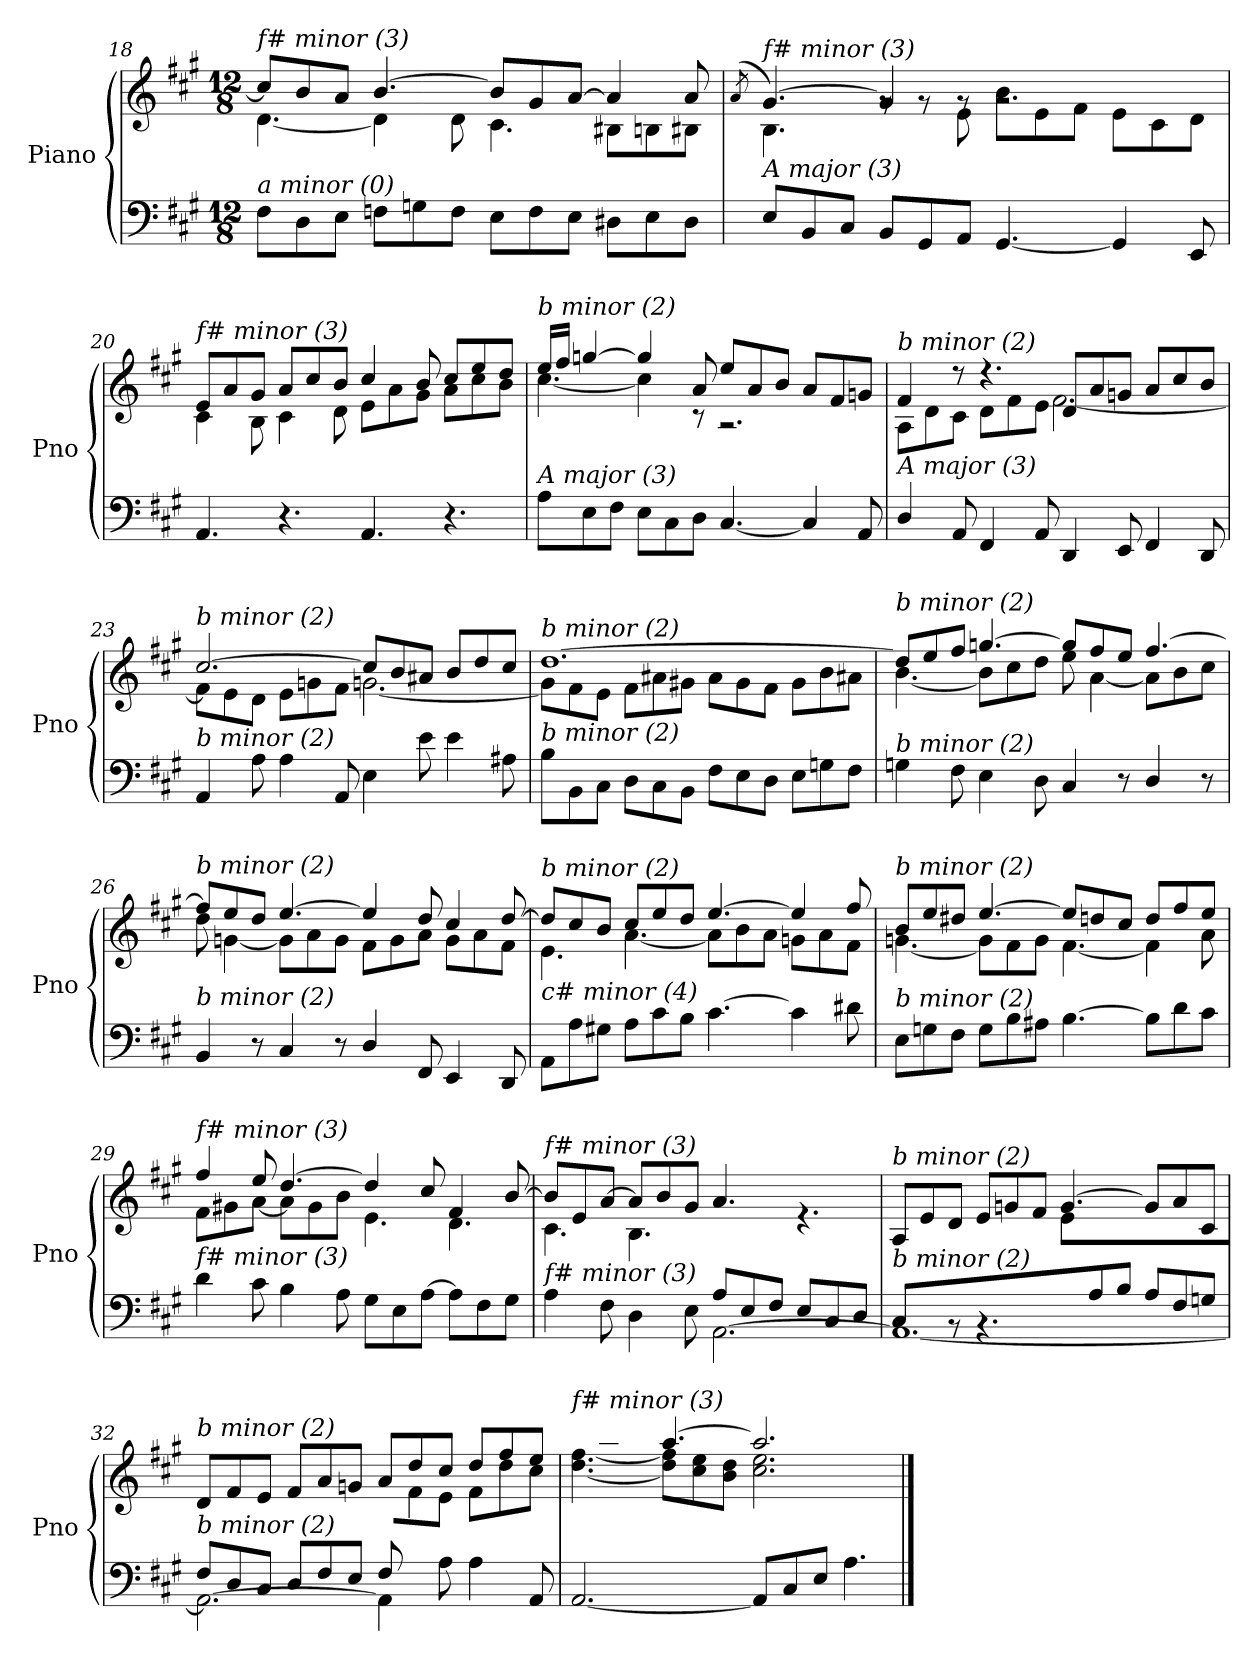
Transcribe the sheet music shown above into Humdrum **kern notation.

**kern	**kern
*part1	*part1
*staff2	*staff1
*I"Piano	*
*I'Pno	*
*clefF4	*clefG2
*k[f#c#g#]	*k[f#c#g#]
*M12/8	*M12/8
=18	=18
*	*^
!	!LO:TX:i:t=f# minor (3)	!
!LO:TX:i:t=a minor (0)	!	!
8F#\L	8cc#/L]	[4.d\
8D\	8b/	.
8E\J	8a/J	.
8Fni\L	[4.b/	4d\]
8Gn\	.	.
8Fi\J	.	8d\
8E\L	8b/L]	4.c#\
8Fi\	8g#/	.
8E\J	[8a/J	.
8D#X\L	4a/]	8B#Xj\L
8E\	.	8B\
8D#\J	8a/	8B#Xj\J
*	*v	*v
!!LO:LB:g=z
=19	=19
.	(>8qa/
*^	*^
*	*	*	*^
!	!	!LO:TX:i:t=f# minor (3)	!	!
!LO:TX:i:t=A major (3)	!	!	!	!
2ryy	8E/L	[4.g#/)	4.B\	8a!yy
.	8BB/	.	.	2g#!yy
.	8C#/J	.	.	.
.	8BB/L	4g#/]	8rg	.
8ryy	8GG#/	.	8rg	.
2..ryy	8AA/J	8rg	8e\	2..ryy
.	[4.GG#/	2.rg	8b\L	.
.	.	.	8e\	.
.	.	.	8f#\J	.
.	4GG#/]	.	8e\L	.
.	.	.	8c#\	.
.	8EE/	.	8d\J	.
*	*	*	*v	*v
=20	=20	=20	=20
!	!	!LO:TX:i:t=f# minor (3)	!
!LO:TX:i:t=A major (3)	!	!	!
*v	*v	*	*
4.AA/	8e/L	4c#\
.	8a/	.
.	8g#/J	8B\
4.r	8a/L	4c#\
.	8cc#/	.
.	8b/J	8d\
4.AA/	4cc#/	8e\L
.	.	8a\
.	8b/	8g#\J
4.r	8cc#/L	8a\L
.	8ee/	8cc#\
.	8dd/J	8b\J
=21	=21	=21
!	!LO:TX:i:t=b minor (2)	!
!LO:TX:i:t=A major (3)	!	!
8A\L	16ee/LL	[4.cc#\
.	16ff#/JJ	.
8E\	[4ggn/	.
8F#\J	.	.
8E\L	4gg/]	4cc#\]
8C#\	.	.
8D\J	8a/	8r
[4.C#/	8ee/L	2.r
.	8a/	.
.	8b/J	.
4C#/]	8a/L	.
.	8f#/	.
8AA/	8gn/J	.
!!LO:LB:g=z	!!
=22	=22	=22
!	!LO:TX:i:t=b minor (2)	!
!LO:TX:i:t=A major (3)	!	!
4D/	4f#/	8A\L
.	.	8d\
8AA/	8r	8c#\J
4FF#/	4.r	8d\L
.	.	8f#\
8AA/	.	8e\J
4DD/	8d/L	[2.f#\
.	8a/	.
8EE/	8gn/J	.
4FF#/	8a/L	.
.	8cc#/	.
8DD/	8b/J	.
=23	=23	=23
!	!LO:TX:i:t=b minor (2)	!
!LO:TX:i:t=b minor (2)	!	!
4AA/	[2.cc#/	8f#\L]
.	.	8e\
8A\	.	8d\J
4A\	.	8e\L
.	.	8gn\
8AA/	.	8f#\J
4E\	8cc#/L]	[2.gn\
.	8b/	.
8e\	8a#X/J	.
4e\	8b/L	.
.	8dd/	.
8A#X\	8cc#/J	.
=24	=24	=24
!	!LO:TX:i:t=b minor (2)	!
!LO:TX:i:t=b minor (2)	!	!
8B\L	[1.dd	8g\L]
8BB\	.	8f#\
8C#\J	.	8e\J
8D\L	.	8f#\L
8C#\	.	8a#X\
8BB\J	.	8g#X\J
8F#\L	.	8a#\L
8E\	.	8g#\
8D\J	.	8f#\J
8E\L	.	8g#\L
8Gn\	.	8b\
8F#\J	.	8a#X\J
!!LO:LB:g=z	!!
=25	=25	=25
!	!LO:TX:i:t=b minor (2)	!
!LO:TX:i:t=b minor (2)	!	!
4Gn\	8dd/L]	[4.b\
.	8ee/	.
8F#\	8ff#/J	.
4E\	[4.ggn/	8b\L]
.	.	8cc#\
8D\	.	8dd\J
4C#/	8gg/L]	8ee\
.	8ff#/	[4a\
8r	8ee/J	.
4D/	[4.ff#/	8a\L]
.	.	8b\
8r	.	8cc#\J
=26	=26	=26
!	!LO:TX:i:t=b minor (2)	!
!LO:TX:i:t=b minor (2)	!	!
4BB/	8ff#/L]	8dd\
.	8ee/	[4gn\
8r	8dd/J	.
4C#/	[4.ee/	8g\L]
.	.	8a\
8r	.	8g\J
4D/	4ee/]	8f#\L
.	.	8g\
8FF#/	8dd/	8a\J
4EE/	4cc#/	8g\L
.	.	8a\
8DD/	[8dd/	8f#\J
=27	=27	=27
!	!LO:TX:i:t=b minor (2)	!
!LO:TX:i:t=c# minor (4)	!	!
8AA\L	8dd/L]	4.e\
8A\	8cc#/	.
8G#X\J	8b/J	.
8A\L	8cc#/L	[4.a\
8c#\	8ee/	.
8B\J	8dd/J	.
[4.c#\	[4.ee/	8a\L]
.	.	8b\
.	.	8a\J
4c#\]	4ee/]	8gn\L
.	.	8a\
8d#X\	8ff#/	8f#\J
!!LO:LB:g=z	!!
=28	=28	=28
!	!LO:TX:i:t=b minor (2)	!
!LO:TX:i:t=b minor (2)	!	!
8E\L	8b/L	[4.gn\
8Gn\	8ee/	.
8F#\J	8dd#X/J	.
8G\L	[4.ee/	8g\L]
8B\	.	8f#\
8A#X\J	.	8g\J
[4.B\	8ee/L]	[4.f#\
.	8ddn/	.
.	8cc#/J	.
8B\L]	8dd/L	4f#\]
8d\	8ff#/	.
8c#\J	8ee/J	8a\
=29	=29	=29
!	!LO:TX:i:t=f# minor (3)	!
!LO:TX:i:t=f# minor (3)	!	!
4d\	4ff#/	8f#\L
.	.	8g#X\
8c#\	8ee/	[8a\J
4B\	[4.dd/	8a\L]
.	.	8g#\
8A\	.	8b\J
8G#\L	4dd/]	4.e\
8E\	.	.
[8A\J	8cc#/	.
8A\L]	4f#/	4.d\
8F#\	.	.
8G#\J	[8b/	.
=30	=30	=30
*^	*	*^
*	*^	*	*	*
!	!	!	!LO:TX:i:t=f# minor (3)	!	!
!LO:TX:i:t=f# minor (3)	!	!	!	!	!
2.ryy	4A\	2.ryy	8b/L]	4.c#\	2.ryy
.	.	.	8e/	.	.
.	8F#\	.	[8a/J	.	.
.	4D\	.	8a/L]	4.B\	.
.	.	.	8b/	.	.
.	8E\	.	8g#/J	.	.
2.ryy	8A/L	[2.AA\	4.a/	2.ryy	2.ryy
.	8E/	.	.	.	.
.	8F#/J	.	.	.	.
.	8E/L	.	4.re	.	.
.	8C#/	.	.	.	.
.	8D/J	.	.	.	.
*	*v	*v	*	*	*
*	*	*	*v	*v
!!LO:LB:g=z
=31	=31	=31	=31
!	!	!LO:TX:i:t=b minor (2)	!
!LO:TX:i:t=b minor (2)	!	!	!
4C#/	1.AA_	8A/L	2.ryy
.	.	8e/	.
8rBB	.	8d/J	.
4.rBB	.	8e/L	.
.	.	8gn/	.
.	.	8f#/J	.
8ryy	.	[4.g/	8e\L
8A/	.	.	2ryy
8B/J	.	.	.
8A/L	.	8g/L]	.
8F#/	.	8a/	.
8Gn/J	.	8c#/J	8ryy
=32	=32	=32	=32
*	*^	*	*^
!	!	!	!LO:TX:i:t=b minor (2)	!	!
!LO:TX:i:t=b minor (2)	!	!	!	!	!
2.ryy	8F#/L	2.AA\_	8d/L	2.ryy	1ryy
.	8D/	.	8f#/	.	.
.	8C#/J	.	8e/J	.	.
.	8D/L	.	8f#/L	.	.
.	8F#/	.	8a/	.	.
.	8E/J	.	8gn/J	.	.
8F#/L	4ryy	4AA\]	8a/L	8ryy	.
2ryy	.	.	8dd/	8f#\	.
.	8A\	2ryy	8cc#/J	8e\J	2ryy
.	4A\	.	8dd/L	8f#\L	.
.	.	.	8ff#/	8dd\	.
8ryy	8AA/	.	8ee/J	8cc#\J	.
*	*v	*v	*	*	*
*	*	*	*v	*v
=33	=33	=33	=33
!	!	!LO:TX:i:t=f# minor (3)	!
!LO:TX:i:t=b minor (2)	!	!	!
*v	*v	*	*
[2.AA/	8ff#/Lyy	[4.dd\ [4.ff#\
.	8aa/	.
.	8gg#/J	.
.	[4.aa/	8dd\] 8ff#\]L
.	.	8cc#\ 8ee\
.	.	8b\ 8dd\J
8AA/L]	2.aa/]	2.cc#\ 2.ee\
8C#/	.	.
8E/J	.	.
4.A\	.	.
*	*v	*v
==	==
*-	*-
